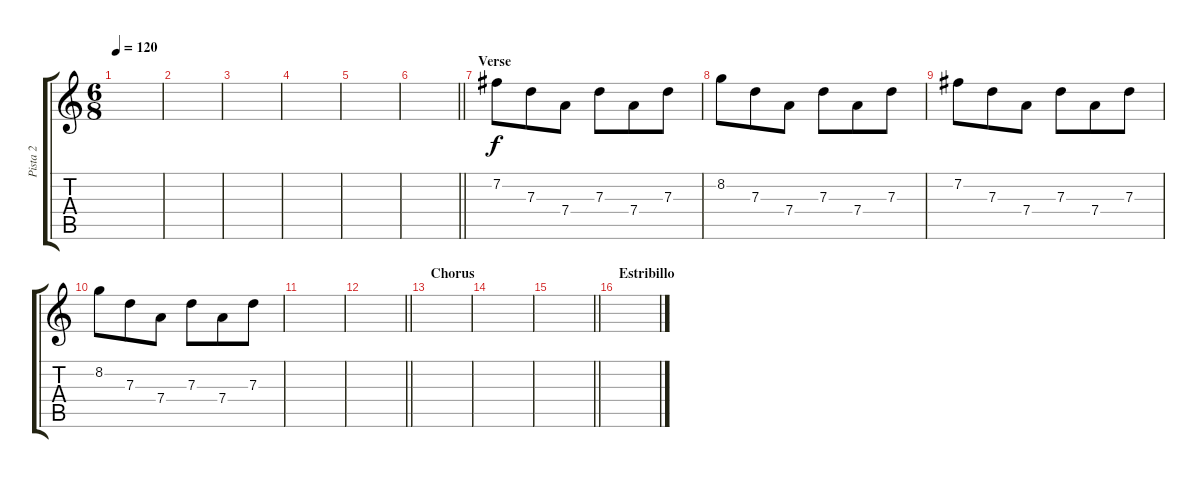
\track ("Pista 2" "Pista 2") {instrument overdrivenguitar}
\staff {score tabs}
\tuning (E4 B3 G3 D3 A2 E2) {hide}
\ts (6 8)
\tempo 120
\clef g2
\ks c
|
|
|
|
|
\barLineRight lightlight
|
\section ("" "Verse")
7.2.8 7.3.8 7.4.8 7.3.8 7.4.8 7.3.8 |
8.2.8 7.3.8 7.4.8 7.3.8 7.4.8 7.3.8 |
7.2.8 7.3.8 7.4.8 7.3.8 7.4.8 7.3.8 |
8.2.8 7.3.8 7.4.8 7.3.8 7.4.8 7.3.8 |
|
\barLineRight lightlight
|
\section ("" "Chorus")
|
|
\barLineRight lightlight
|
\section ("" "Estribillo")
